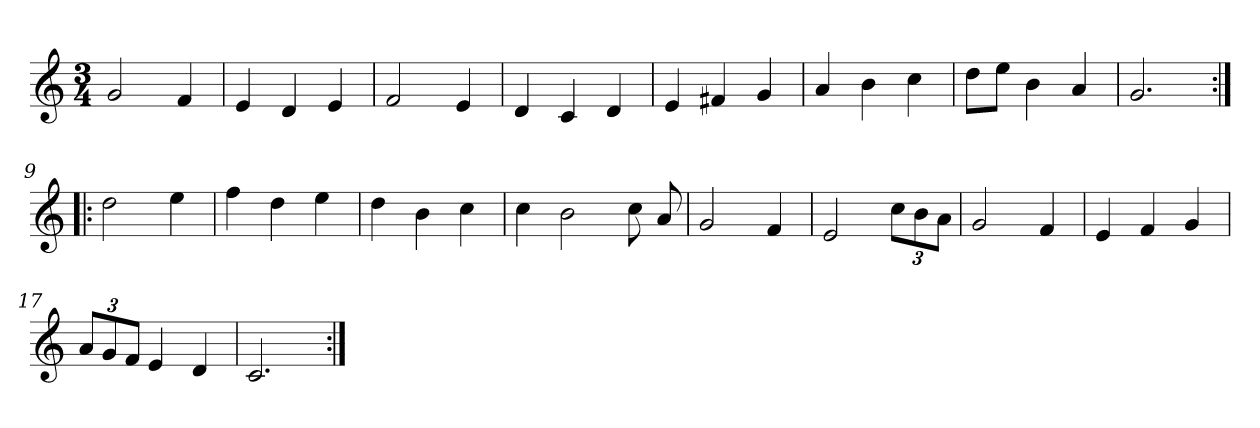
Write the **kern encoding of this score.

**kern
*part1
*staff1
*clefG2
*k[]
*C:
*M3/4
*MM120
=1
2g
4f
=2
4e
4d
4e
=3
2f
4e
=4
4d
4c
4d
=5
4e
4f#X
4g
=6
4a
4b
4cc
=7
8dd\L
8ee\J
4b
4a
=8
2.g
=9:|!|:
2dd
4ee
=10
4ff
4dd
4ee
=11
4dd
4b
4cc
=12
4cc
2b
8cc
8a
=13
2g
4f
=14
2e
12cc\L
12b\
12a\J
=15
2g
4f
=16
4e
4f
4g
=17
12a/L
12g/
12f/J
4e
4d
=18
2.c
=:|!
*-
